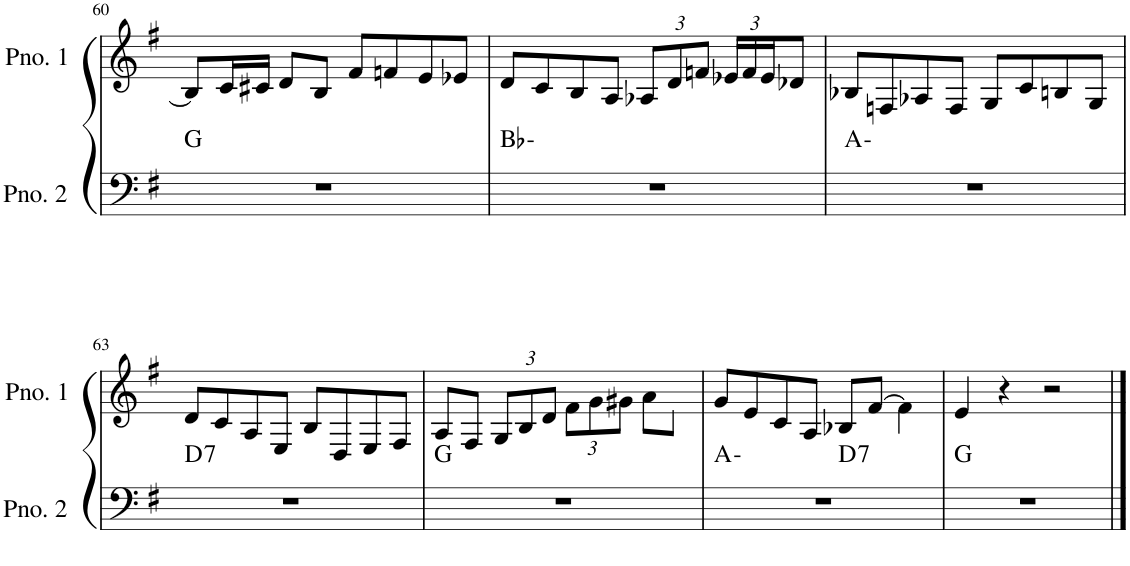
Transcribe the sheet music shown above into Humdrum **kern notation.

**kern	**harte	**kern
*part2	*part2	*part1
*staff2	*	*staff1
*I"ピアノ 2	*	*I"ピアノ 1
!!LO:PB:g=z
*clefF4	*	*clefG2
*k[f#]	*	*k[f#]
*M4/4	*	*M4/4
=60	=60	=60
1r	G:maj	8B/L]
.	.	16c/L
.	.	16c#X/JJ
.	.	8d/L
.	.	8B/J
.	.	8f#/L
.	.	8fn/
.	.	8e/
.	.	8e-X/J
=61	=61	=61
1r	Bb:min	8d/L
.	.	8c/
.	.	8B/
.	.	8A/J
*	*	*Xbrackettup
.	.	12A-X/L
.	.	12d/
.	.	12fn/J
.	.	24e-X/LL
.	.	24f/
.	.	24e-/J
.	.	8d-X/J
=62	=62	=62
1r	A:min	8B-X/L
.	.	8Fn/
.	.	8A-X/
.	.	8F/J
.	.	8G/L
.	.	8c/
.	.	8Bn/
.	.	8G/J
!!LO:LB:g=z
=63	=63	=63
!	!LO:H:kt=7	!
1r	D:7	8d/L
.	.	8c/
.	.	8A/
.	.	8E/J
.	.	8B/L
.	.	8D/
.	.	8E/
.	.	8F#/J
=64	=64	=64
1r	G:maj	8A/L
.	.	8F#/J
.	.	12G/L
.	.	12B/
.	.	12d/J
.	.	12f#\L
.	.	12g\
.	.	12g#X\J
.	.	8a\L
.	.	8f#\J
=65	=65	=65
*^	*	*
1r	2ryy	A:min	8g/L
.	.	.	8e/
.	.	.	8c/
.	.	.	8A/J
!	!	!LO:H:kt=7	!
.	2ryy	D:7	8B-X/L
.	.	.	[8f#/J
.	.	.	4f#\]
*v	*v	*	*
=66	=66	=66
1r	G:maj	4e/
.	.	4r
.	.	2r
==	==	==
*-	*-	*-
